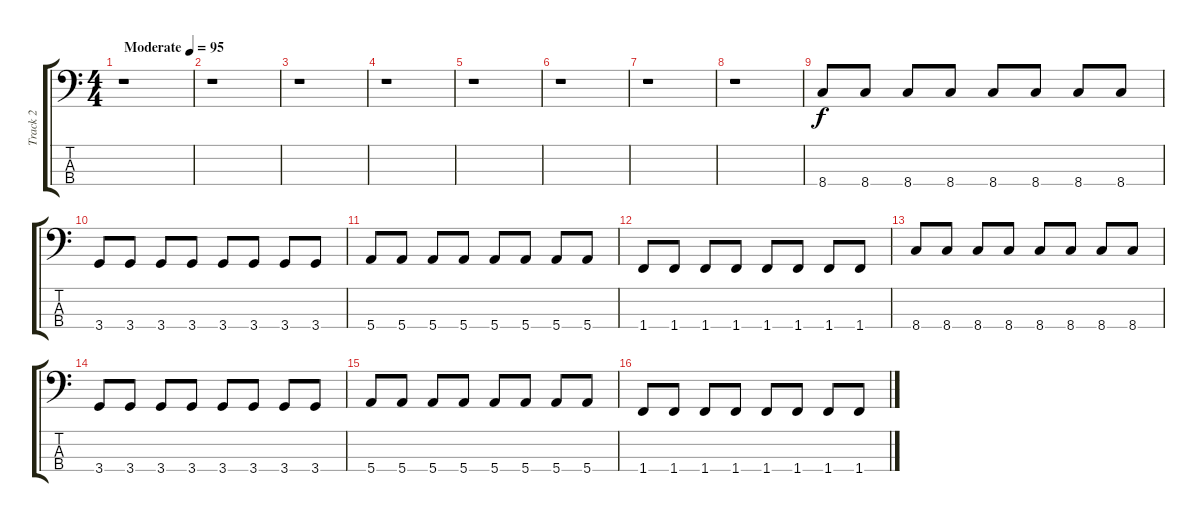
\track ("Track 2" "Track 2") {instrument electricbassfinger}
\staff {score tabs}
\tuning (G2 D2 A1 E1) {hide}
\ts (4 4)
\tempo (95 "Moderate")
\clef f4
\ks c
r.1{dy f instrument electricbassfinger} |
r.1 |
r.1 |
r.1 |
r.1 |
r.1 |
r.1 |
r.1 |
8.4.8 8.4.8 8.4.8 8.4.8 8.4.8 8.4.8 8.4.8 8.4.8 |
3.4.8 3.4.8 3.4.8 3.4.8 3.4.8 3.4.8 3.4.8 3.4.8 |
5.4.8 5.4.8 5.4.8 5.4.8 5.4.8 5.4.8 5.4.8 5.4.8 |
1.4.8 1.4.8 1.4.8 1.4.8 1.4.8 1.4.8 1.4.8 1.4.8 |
8.4.8 8.4.8 8.4.8 8.4.8 8.4.8 8.4.8 8.4.8 8.4.8 |
3.4.8 3.4.8 3.4.8 3.4.8 3.4.8 3.4.8 3.4.8 3.4.8 |
5.4.8 5.4.8 5.4.8 5.4.8 5.4.8 5.4.8 5.4.8 5.4.8 |
1.4.8 1.4.8 1.4.8 1.4.8 1.4.8 1.4.8 1.4.8 1.4.8
